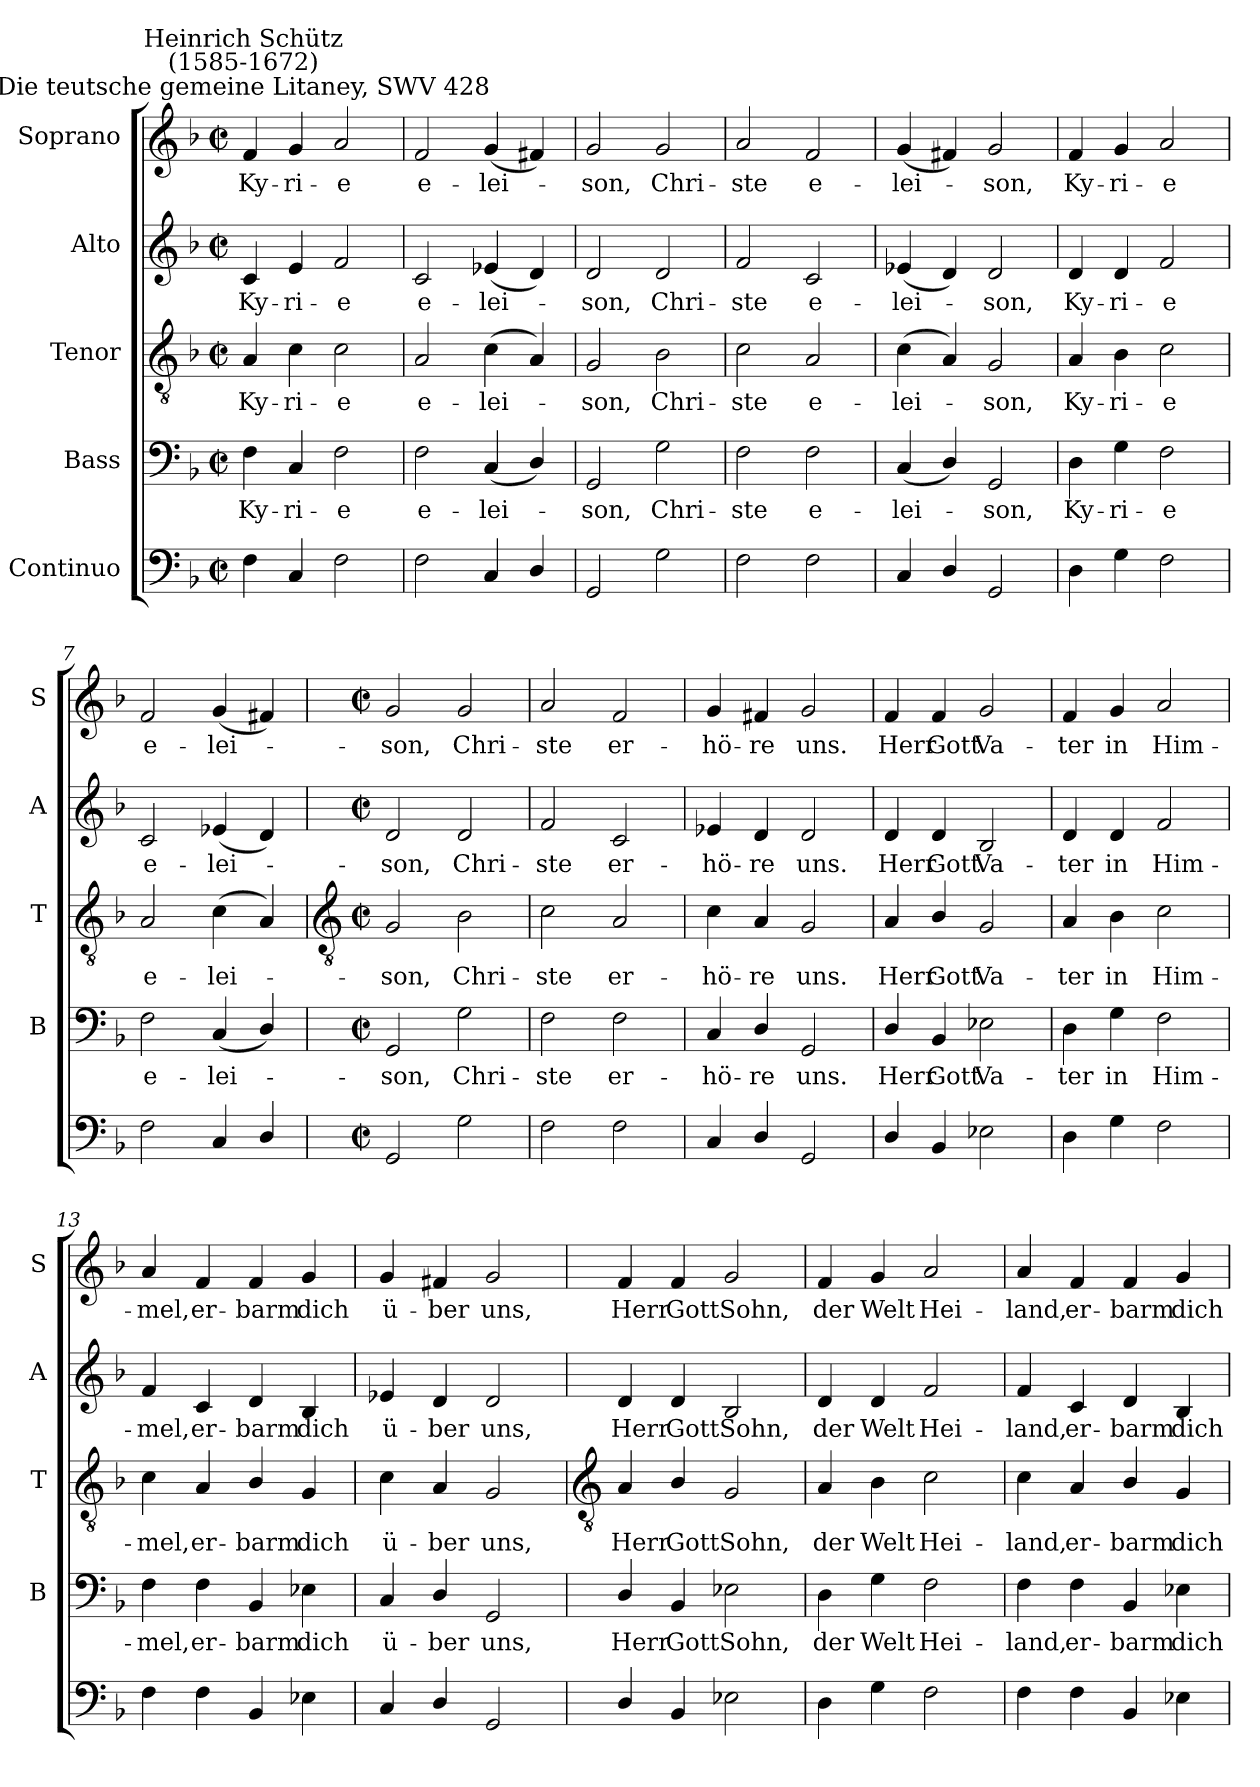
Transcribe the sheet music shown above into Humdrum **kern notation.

**kern	**kern	**text	**kern	**text	**kern	**text	**kern	**text
*part5	*part4	*part4	*part3	*part3	*part2	*part2	*part1	*part1
*staff5	*staff4	*staff4	*staff3	*staff3	*staff2	*staff2	*staff1	*staff1
*I"Continuo	*I"Bass	*	*I"Tenor	*	*I"Alto	*	*I"Soprano	*
*	*I'B	*	*I'T	*	*I'A	*	*I'S	*
*clefF4	*clefF4	*	*clefGv2	*	*clefG2	*	*clefG2	*
*k[b-]	*k[b-]	*	*k[b-]	*	*k[b-]	*	*k[b-]	*
*F:	*F:	*	*F:	*	*F:	*	*F:	*
*M2/2	*M2/2	*	*M2/2	*	*M2/2	*	*M2/2	*
*met(c|)	*met(c|)	*	*met(c|)	*	*met(c|)	*	*met(c|)	*
=1	=1	=1	=1	=1	=1	=1	=1	=1
!	!	!	!	!	!	!	!LO:TX:a:cj:t=Die teutsche gemeine Litaney, SWV 428	!
!	!	!	!	!	!	!	!LO:TX:a:cj:t=Heinrich Schütz\n(1585-1672)	!
!	!	!LO:LY:b	!	!LO:LY:b	!	!LO:LY:b	!	!LO:LY:b
4F	4F	Ky-	4A	Ky-	4c	Ky-	4f	Ky-
!	!	!LO:LY:b	!	!LO:LY:b	!	!LO:LY:b	!	!LO:LY:b
4C	4C	-ri-	4c	-ri-	4e	-ri-	4g	-ri-
!	!	!LO:LY:b	!	!LO:LY:b	!	!LO:LY:b	!	!LO:LY:b
2F	2F	-e	2c	-e	2f	-e	2a	-e
=2	=2	=2	=2	=2	=2	=2	=2	=2
!	!	!LO:LY:b	!	!LO:LY:b	!	!LO:LY:b	!	!LO:LY:b
2F	2F	e-	2A	e-	2c	e-	2f	e-
!	!	!LO:LY:b	!	!LO:LY:b	!	!LO:LY:b	!	!LO:LY:b
4C	(<4C	-lei-	(<4c	-lei-	(<4e-X	-lei-	(<4g	-lei-
4D/	4D/)	.	4A)	.	4d)	.	4f#X)	.
=3	=3	=3	=3	=3	=3	=3	=3	=3
!	!	!LO:LY:b	!	!LO:LY:b	!	!LO:LY:b	!	!LO:LY:b
2GG	2GG	son,	2G	son,	2d	son,	2g	son,
!	!	!LO:LY:b	!	!LO:LY:b	!	!LO:LY:b	!	!LO:LY:b
2G	2G	Chri-	2B-	Chri-	2d	Chri-	2g	Chri-
=4	=4	=4	=4	=4	=4	=4	=4	=4
!	!	!LO:LY:b	!	!LO:LY:b	!	!LO:LY:b	!	!LO:LY:b
2F	2F	-ste	2c	-ste	2f	-ste	2a	-ste
!	!	!LO:LY:b	!	!LO:LY:b	!	!LO:LY:b	!	!LO:LY:b
2F	2F	e-	2A	e-	2c	e-	2f	e-
=5	=5	=5	=5	=5	=5	=5	=5	=5
!	!	!LO:LY:b	!	!LO:LY:b	!	!LO:LY:b	!	!LO:LY:b
4C	(<4C	-lei-	(<4c	-lei-	(<4e-X	-lei-	(<4g	-lei-
4D/	4D/)	.	4A)	.	4d)	.	4f#X)	.
!	!	!LO:LY:b	!	!LO:LY:b	!	!LO:LY:b	!	!LO:LY:b
2GG	2GG	son,	2G	son,	2d	son,	2g	son,
=6	=6	=6	=6	=6	=6	=6	=6	=6
!	!	!LO:LY:b	!	!LO:LY:b	!	!LO:LY:b	!	!LO:LY:b
4D	4D	Ky-	4A	Ky-	4d	Ky-	4f	Ky-
!	!	!LO:LY:b	!	!LO:LY:b	!	!LO:LY:b	!	!LO:LY:b
4G	4G	-ri-	4B-	-ri-	4d	-ri-	4g	-ri-
!	!	!LO:LY:b	!	!LO:LY:b	!	!LO:LY:b	!	!LO:LY:b
2F	2F	-e	2c	-e	2f	-e	2a	-e
=7	=7	=7	=7	=7	=7	=7	=7	=7
!	!	!LO:LY:b	!	!LO:LY:b	!	!LO:LY:b	!	!LO:LY:b
2F	2F	e-	2A	e-	2c	e-	2f	e-
!	!	!LO:LY:b	!	!LO:LY:b	!	!LO:LY:b	!	!LO:LY:b
4C	(<4C	-lei-	(<4c	-lei-	(<4e-X	-lei-	(<4g	-lei-
4D/	4D/)	.	4A)	.	4d)	.	4f#X)	.
!!LO:LB:g=z
=8	=8	=8	=8	=8	=8	=8	=8	=8
*	*	*	*clefGv2	*	*	*	*	*
*M2/2	*M2/2	*	*M2/2	*	*M2/2	*	*M2/2	*
*met(c|)	*met(c|)	*	*met(c|)	*	*met(c|)	*	*met(c|)	*
!	!	!LO:LY:b	!	!LO:LY:b	!	!LO:LY:b	!	!LO:LY:b
2GG	2GG	son,	2G	son,	2d	son,	2g	son,
!	!	!LO:LY:b	!	!LO:LY:b	!	!LO:LY:b	!	!LO:LY:b
2G	2G	Chri-	2B-	Chri-	2d	Chri-	2g	Chri-
=9	=9	=9	=9	=9	=9	=9	=9	=9
!	!	!LO:LY:b	!	!LO:LY:b	!	!LO:LY:b	!	!LO:LY:b
2F	2F	-ste	2c	-ste	2f	-ste	2a	-ste
!	!	!LO:LY:b	!	!LO:LY:b	!	!LO:LY:b	!	!LO:LY:b
2F	2F	er-	2A	er-	2c	er-	2f	er-
=10	=10	=10	=10	=10	=10	=10	=10	=10
!	!	!LO:LY:b	!	!LO:LY:b	!	!LO:LY:b	!	!LO:LY:b
4C	4C	-hö-	4c	-hö-	4e-X	-hö-	4g	-hö-
!	!	!LO:LY:b	!	!LO:LY:b	!	!LO:LY:b	!	!LO:LY:b
4D/	4D/	-re	4A	-re	4d	-re	4f#X	-re
!	!	!LO:LY:b	!	!LO:LY:b	!	!LO:LY:b	!	!LO:LY:b
2GG	2GG	uns.	2G	uns.	2d	uns.	2g	uns.
=11	=11	=11	=11	=11	=11	=11	=11	=11
!	!	!LO:LY:b	!	!LO:LY:b	!	!LO:LY:b	!	!LO:LY:b
4D/	4D/	Herr	4A	Herr	4d	Herr	4f	Herr
!	!	!LO:LY:b	!	!LO:LY:b	!	!LO:LY:b	!	!LO:LY:b
4BB-	4BB-	Gott	4B-/	Gott	4d	Gott	4f	Gott
!	!	!LO:LY:b	!	!LO:LY:b	!	!LO:LY:b	!	!LO:LY:b
2E-X	2E-X	Va-	2G	Va-	2B-	Va-	2g	Va-
=12	=12	=12	=12	=12	=12	=12	=12	=12
!	!	!LO:LY:b	!	!LO:LY:b	!	!LO:LY:b	!	!LO:LY:b
4D	4D	-ter	4A	-ter	4d	-ter	4f	-ter
!	!	!LO:LY:b	!	!LO:LY:b	!	!LO:LY:b	!	!LO:LY:b
4G	4G	in	4B-	in	4d	in	4g	in
!	!	!LO:LY:b	!	!LO:LY:b	!	!LO:LY:b	!	!LO:LY:b
2F	2F	Him-	2c	Him-	2f	Him-	2a	Him-
=13	=13	=13	=13	=13	=13	=13	=13	=13
!	!	!LO:LY:b	!	!LO:LY:b	!	!LO:LY:b	!	!LO:LY:b
4F	4F	-mel,	4c	-mel,	4f	-mel,	4a	-mel,
!	!	!LO:LY:b	!	!LO:LY:b	!	!LO:LY:b	!	!LO:LY:b
4F	4F	er-	4A	er-	4c	er-	4f	er-
!	!	!LO:LY:b	!	!LO:LY:b	!	!LO:LY:b	!	!LO:LY:b
4BB-	4BB-	-barm	4B-/	-barm	4d	-barm	4f	-barm
!	!	!LO:LY:b	!	!LO:LY:b	!	!LO:LY:b	!	!LO:LY:b
4E-X	4E-X	dich	4G	dich	4B-	dich	4g	dich
=14	=14	=14	=14	=14	=14	=14	=14	=14
!	!	!LO:LY:b	!	!LO:LY:b	!	!LO:LY:b	!	!LO:LY:b
4C	4C	ü-	4c	ü-	4e-X	ü-	4g	ü-
!	!	!LO:LY:b	!	!LO:LY:b	!	!LO:LY:b	!	!LO:LY:b
4D/	4D/	-ber	4A	-ber	4d	-ber	4f#X	-ber
!	!	!LO:LY:b	!	!LO:LY:b	!	!LO:LY:b	!	!LO:LY:b
2GG	2GG	uns,	2G	uns,	2d	uns,	2g	uns,
!!LO:LB:g=z
=15	=15	=15	=15	=15	=15	=15	=15	=15
*	*	*	*clefGv2	*	*	*	*	*
!	!	!LO:LY:b	!	!LO:LY:b	!	!LO:LY:b	!	!LO:LY:b
4D/	4D/	Herr	4A	Herr	4d	Herr	4f	Herr
!	!	!LO:LY:b	!	!LO:LY:b	!	!LO:LY:b	!	!LO:LY:b
4BB-	4BB-	Gott	4B-/	Gott	4d	Gott	4f	Gott
!	!	!LO:LY:b	!	!LO:LY:b	!	!LO:LY:b	!	!LO:LY:b
2E-X	2E-X	Sohn,	2G	Sohn,	2B-	Sohn,	2g	Sohn,
=16	=16	=16	=16	=16	=16	=16	=16	=16
!	!	!LO:LY:b	!	!LO:LY:b	!	!LO:LY:b	!	!LO:LY:b
4D	4D	der	4A	der	4d	der	4f	der
!	!	!LO:LY:b	!	!LO:LY:b	!	!LO:LY:b	!	!LO:LY:b
4G	4G	Welt	4B-	Welt	4d	Welt	4g	Welt
!	!	!LO:LY:b	!	!LO:LY:b	!	!LO:LY:b	!	!LO:LY:b
2F	2F	Hei-	2c	Hei-	2f	Hei-	2a	Hei-
=17	=17	=17	=17	=17	=17	=17	=17	=17
!	!	!LO:LY:b	!	!LO:LY:b	!	!LO:LY:b	!	!LO:LY:b
4F	4F	-land,	4c	-land,	4f	-land,	4a	-land,
!	!	!LO:LY:b	!	!LO:LY:b	!	!LO:LY:b	!	!LO:LY:b
4F	4F	er-	4A	er-	4c	er-	4f	er-
!	!	!LO:LY:b	!	!LO:LY:b	!	!LO:LY:b	!	!LO:LY:b
4BB-	4BB-	-barm	4B-/	-barm	4d	-barm	4f	-barm
!	!	!LO:LY:b	!	!LO:LY:b	!	!LO:LY:b	!	!LO:LY:b
4E-X	4E-X	dich	4G	dich	4B-	dich	4g	dich
=	=	=	=	=	=	=	=	=
*-	*-	*-	*-	*-	*-	*-	*-	*-
